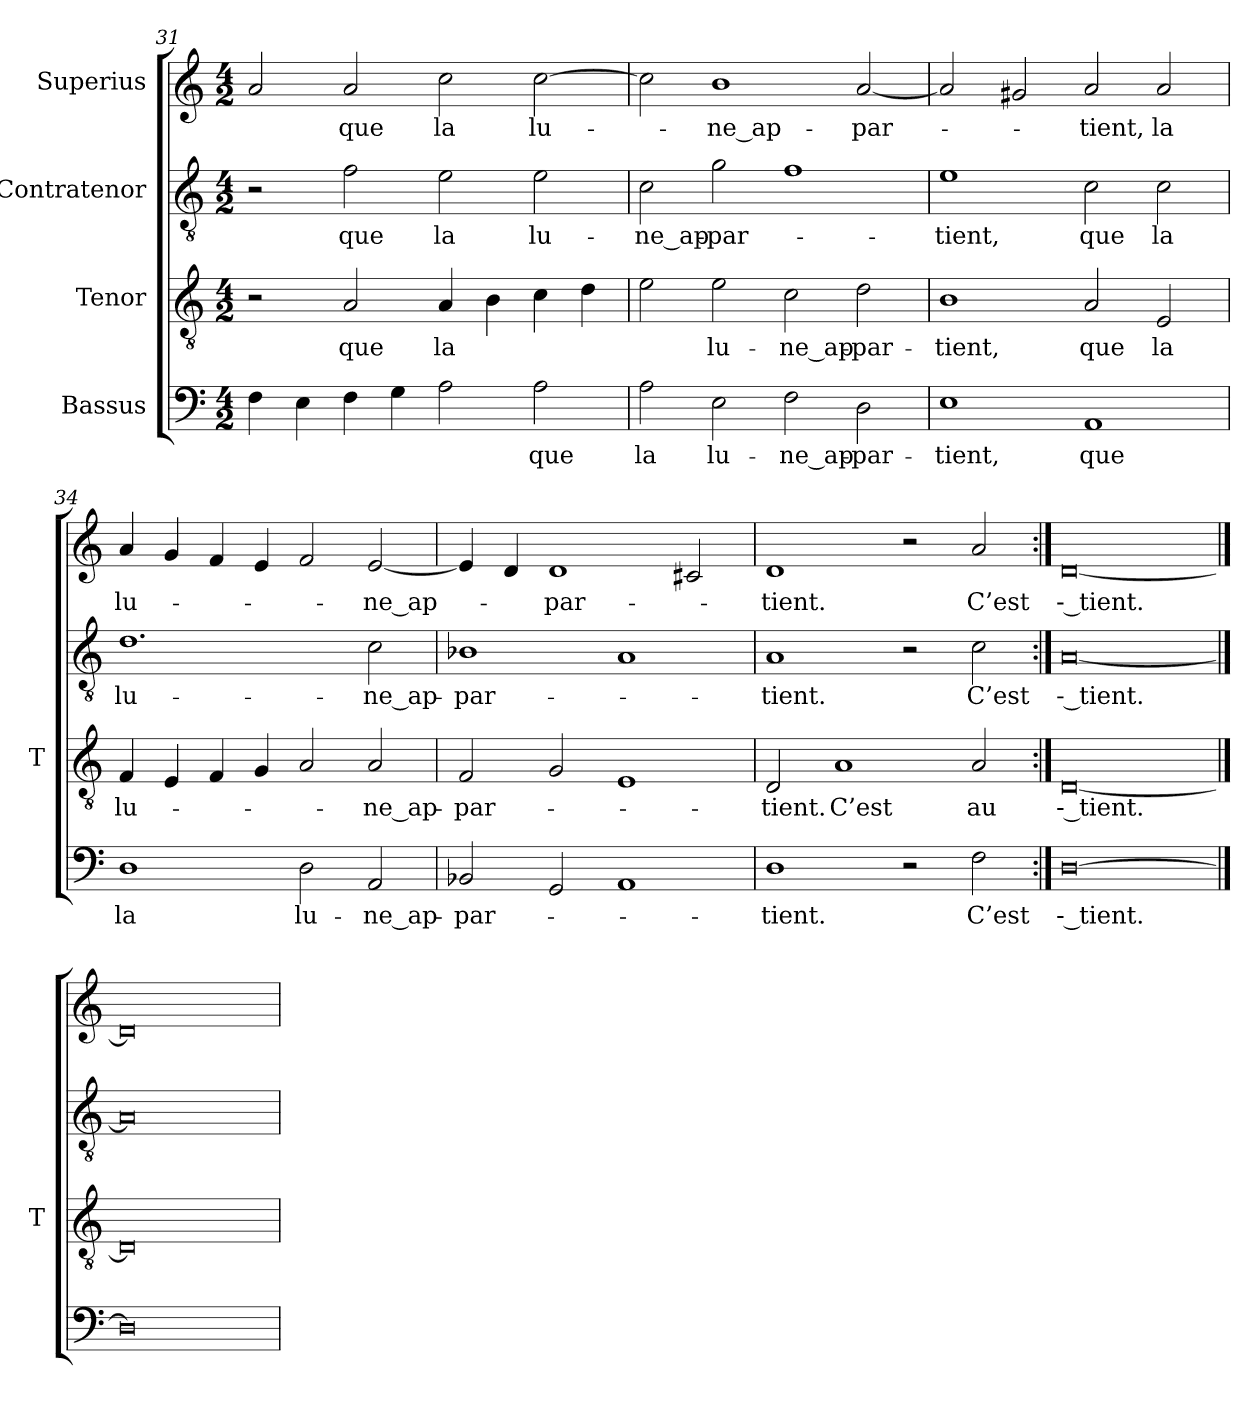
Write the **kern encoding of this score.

**kern	**text	**kern	**text	**kern	**text	**kern	**text
*part4	*part4	*part3	*part3	*part2	*part2	*part1	*part1
*staff4	*staff4	*staff3	*staff3	*staff2	*staff2	*staff1	*staff1
*I"Bassus	*	*I"Tenor	*	*I"Contratenor	*	*I"Superius	*
*	*	*I'T	*	*	*	*	*
*clefF4	*	*clefGv2	*	*clefGv2	*	*clefG2	*
*k[]	*	*k[]	*	*k[]	*	*k[]	*
*M4/2	*	*M4/2	*	*M4/2	*	*M4/2	*
=31	=31	=31	=31	=31	=31	=31	=31
4F	.	2r	.	2r	.	2a	.
4E	.	.	.	.	.	.	.
4F	.	2A	-que	2f	-que	2a	-que
4G	.	.	.	.	.	.	.
2A	.	4A	-la	2e	-la	2cc	-la
.	.	4B	.	.	.	.	.
2A	-que	4c	.	2e	lu-	[2cc	lu-
.	.	4d	.	.	.	.	.
=32	=32	=32	=32	=32	=32	=32	=32
2A	-la	2e	.	2c	ne_ap-	2cc]	.
2E	lu-	2e	lu-	2g	par-	1b	ne_ap-
2F	ne_ap-	2c	ne_ap-	1f	.	.	.
2D	par-	2d	par-	.	.	[2a	par-
=33	=33	=33	=33	=33	=33	=33	=33
1E	-tient,	1B	-tient,	1e	-tient,	2a]	.
.	.	.	.	.	.	2g#X	.
1AA	-que	2A	-que	2c	-que	2a	-tient,
.	.	2E	-la	2c	-la	2a	-la
=34	=34	=34	=34	=34	=34	=34	=34
1D	-la	4F	lu-	1.d	lu-	4a	lu-
.	.	4E	.	.	.	4g	.
.	.	4F	.	.	.	4f	.
.	.	4G	.	.	.	4e	.
2D	lu-	2A	.	.	.	2f	.
2AA	ne_ap-	2A	ne_ap-	2c	ne_ap-	[2e	ne_ap-
=35	=35	=35	=35	=35	=35	=35	=35
2BB-X	par-	2F	par-	1B-X	par-	4e]	.
.	.	.	.	.	.	4d	.
2GG	.	2G	.	.	.	1d	par-
1AA	.	1E	.	1A	.	.	.
.	.	.	.	.	.	2c#X	.
=36	=36	=36	=36	=36	=36	=36	=36
1D	-tient.	2D	-tient.	1A	-tient.	1d	-tient.
.	.	1A	-C’est	.	.	.	.
2r	.	.	.	2r	.	2r	.
2F	-C’est	2A	-au	2c	-C’est	2a	-C’est
=37:|!	=37:|!	=37:|!	=37:|!	=37:|!	=37:|!	=37:|!	=37:|!
[0D	-- tient.	[0D	-- tient.	[0A	-- tient.	[0d	-- tient.
==38	==38	==38	==38	==38	==38	==38	==38
0D]	.	0D]	.	0A]	.	0d]	.
=	=	=	=	=	=	=	=
*-	*-	*-	*-	*-	*-	*-	*-
